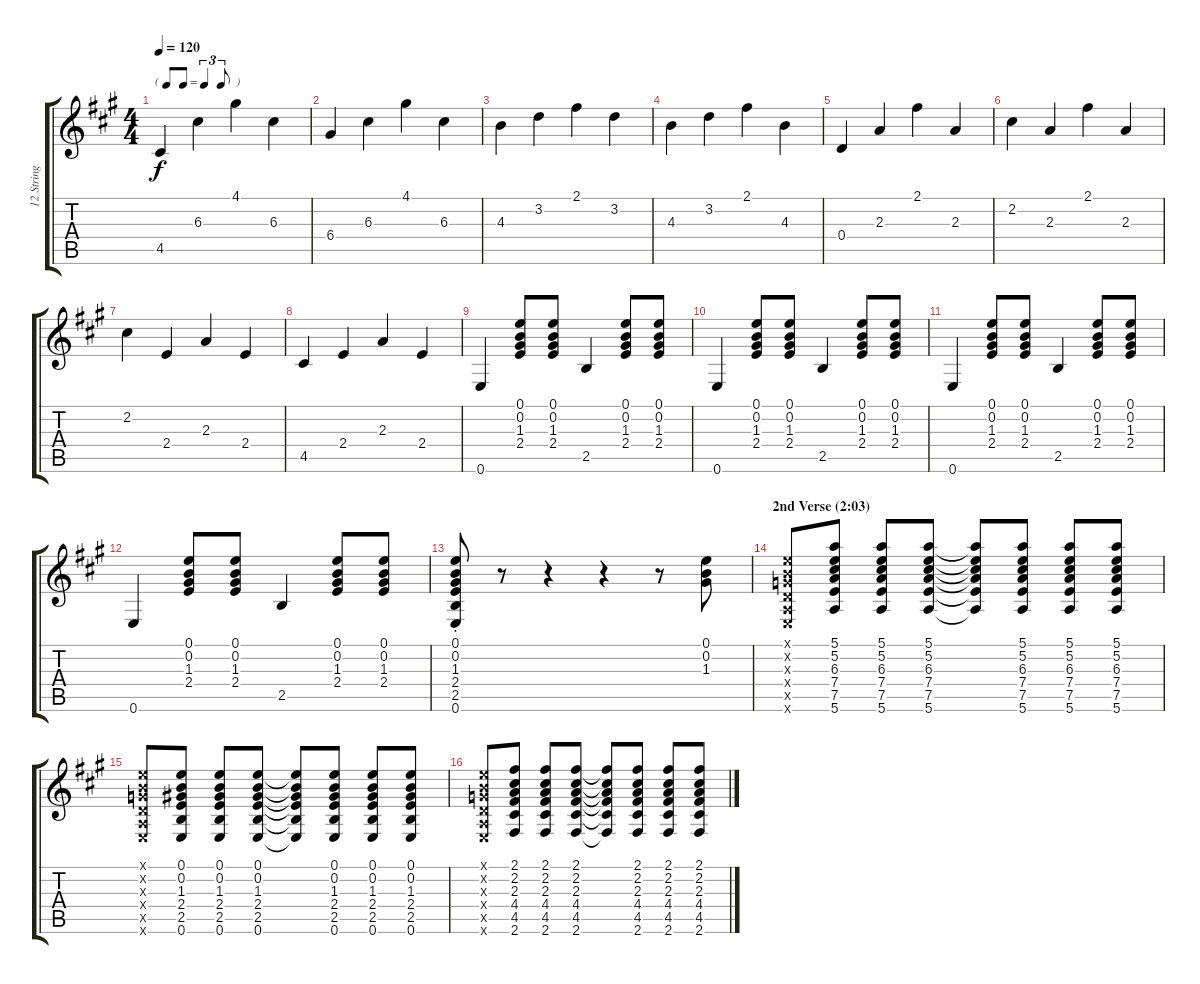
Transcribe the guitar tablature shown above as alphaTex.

\track ("12 String" "12 String") {instrument acousticguitarsteel}
\staff {score tabs}
\tuning (E4 B3 G3 D3 A2 E2) {hide}
\ts (4 4)
\tf triplet8th
\tempo 120
\clef g2
\ks a
4.5.4{dy f} 6.3.4 4.1.4 6.3.4 |
6.4.4 6.3.4 4.1.4 6.3.4 |
4.3.4 3.2.4 2.1.4 3.2.4 |
4.3.4 3.2.4 2.1.4 4.3.4 |
0.4.4 2.3.4 2.1.4 2.3.4 |
2.2.4 2.3.4 2.1.4 2.3.4 |
2.2.4 2.4.4 2.3.4 2.4.4 |
4.5.4 2.4.4 2.3.4 2.4.4 |
0.6.4 (0.1 0.2 1.3 2.4).8 (0.1 0.2 1.3 2.4).8 2.5.4 (0.1 0.2 1.3 2.4).8 (0.1 0.2 1.3 2.4).8 |
0.6.4 (0.1 0.2 1.3 2.4).8 (0.1 0.2 1.3 2.4).8 2.5.4 (0.1 0.2 1.3 2.4).8 (0.1 0.2 1.3 2.4).8 |
0.6.4 (0.1 0.2 1.3 2.4).8 (0.1 0.2 1.3 2.4).8 2.5.4 (0.1 0.2 1.3 2.4).8 (0.1 0.2 1.3 2.4).8 |
0.6.4 (0.1 0.2 1.3 2.4).8 (0.1 0.2 1.3 2.4).8 2.5.4 (0.1 0.2 1.3 2.4).8 (0.1 0.2 1.3 2.4).8 |
(0.1{st} 0.2{st} 1.3{st} 2.4{st} 2.5{st} 0.6{st}).8 r.8 r.4 r.4 r.8 (0.1 0.2 1.3).8 |
\section ("" "2nd Verse (2:03)")
(0.1{x} 0.2{x} 0.3{x} 0.4{x} 0.5{x} 0.6{x}).8 (5.1 5.2 6.3 7.4 7.5 5.6).8 (5.1 5.2 6.3 7.4 7.5 5.6).8 (5.1 5.2 6.3 7.4 7.5 5.6).8 (5.1{t} 5.2{t} 6.3{t} 7.4{t} 7.5{t} 5.6{t}).8 (5.1 5.2 6.3 7.4 7.5 5.6).8 (5.1 5.2 6.3 7.4 7.5 5.6).8 (5.1 5.2 6.3 7.4 7.5 5.6).8 |
(0.1{x} 0.2{x} 0.3{x} 0.4{x} 0.5{x} 0.6{x}).8 (0.1 0.2 1.3 2.4 2.5 0.6).8 (0.1 0.2 1.3 2.4 2.5 0.6).8 (0.1 0.2 1.3 2.4 2.5 0.6).8 (0.1{t} 0.2{t} 1.3{t} 2.4{t} 2.5{t} 0.6{t}).8 (0.1 0.2 1.3 2.4 2.5 0.6).8 (0.1 0.2 1.3 2.4 2.5 0.6).8 (0.1 0.2 1.3 2.4 2.5 0.6).8 |
(0.1{x} 0.2{x} 0.3{x} 0.4{x} 0.5{x} 0.6{x}).8 (2.1 2.2 2.3 4.4 4.5 2.6).8 (2.1 2.2 2.3 4.4 4.5 2.6).8 (2.1 2.2 2.3 4.4 4.5 2.6).8 (2.1{t} 2.2{t} 2.3{t} 4.4{t} 4.5{t} 2.6{t}).8 (2.1 2.2 2.3 4.4 4.5 2.6).8 (2.1 2.2 2.3 4.4 4.5 2.6).8 (2.1 2.2 2.3 4.4 4.5 2.6).8
